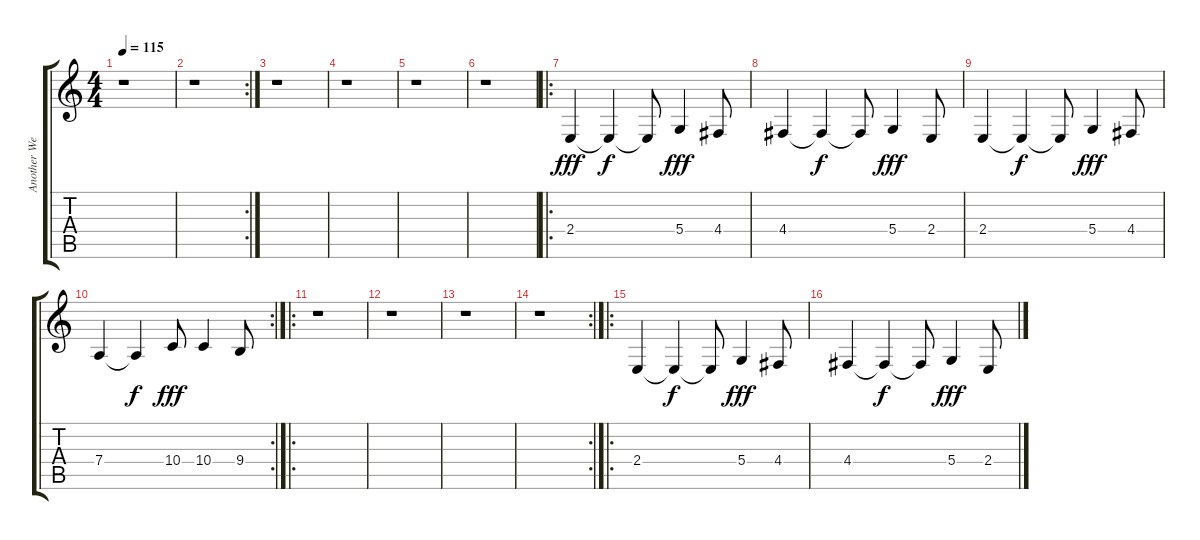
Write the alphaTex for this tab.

\track ("Another Weird Instrument" "Another We") {instrument fiddle}
\staff {score tabs}
\tuning (E4 B3 G3 D3 A2 E2) {hide}
\ts (4 4)
\tempo 115
\clef g2
\ks c
r.1{dy fff} |
\rc 2
r.1 |
r.1 |
r.1 |
r.1 |
r.1 |
\ro
2.4.4 2.4{t}.4{dy f} 2.4{t}.8 5.4.4{dy fff} 4.4.8 |
4.4.4 4.4{t}.4{dy f} 4.4{t}.8 5.4.4{dy fff} 2.4.8 |
2.4.4 2.4{t}.4{dy f} 2.4{t}.8 5.4.4{dy fff} 4.4.8 |
\rc 2
7.4.4 7.4{t}.4{dy f} 10.4.8{dy fff} 10.4.4 9.4.8 |
\ro
r.1 |
r.1 |
r.1 |
\rc 2
r.1 |
\ro
2.4.4 2.4{t}.4{dy f} 2.4{t}.8 5.4.4{dy fff} 4.4.8 |
4.4.4 4.4{t}.4{dy f} 4.4{t}.8 5.4.4{dy fff} 2.4.8
